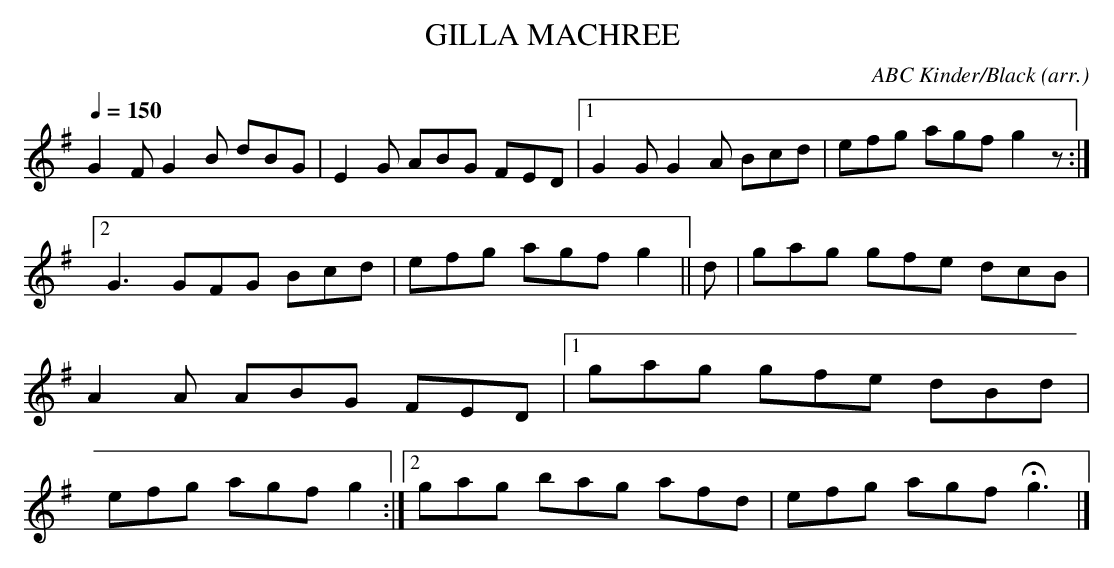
X:1
T:GILLA MACHREE \
C:ABC Kinder/Black (arr.)\
M:9/8\
L:1/8\
Q:1/4=150\
K:G\
G2F G2B dBG|E2G ABG FED|\
[1 G2G G2A Bcd|efg agf g2z:|\
[2 G3 GFG Bcd|efg agf g2||\
d|gag gfe dcB|A2A ABG FED|\
[1 gag gfe dBd|efg agf g2:|\
[2 gag bag afd|efg agf Hg3|]\
\
\
